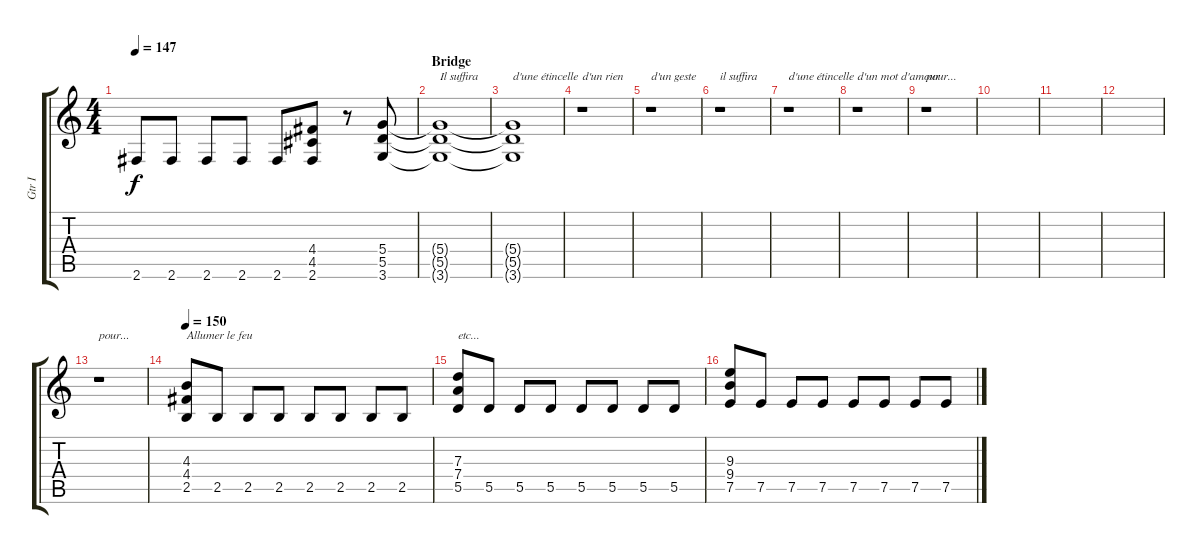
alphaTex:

\track ("Gtr I" "Gtr I") {instrument distortionguitar}
\staff {score tabs}
\tuning (E4 B3 G3 D3 A2 E2) {hide}
\ts (4 4)
\tempo 147
\clef g2
\ks c
2.6.8{dy f} 2.6.8 2.6.8 2.6.8 2.6.8 (4.4 4.5 2.6).8 r.8 (5.4 5.5 3.6).8 |
\section ("" "Bridge")
(5.4{t} 5.5{t} 3.6{t}).1{txt "Il suffira" volume 0} |
(5.4{t} 5.5{t} 3.6{t}).1{txt "d'une étincelle"} |
r.1{txt "d'un rien " volume 13} |
r.1{txt "d'un geste"} |
r.1{txt "il suffira"} |
r.1{txt "d'une étincelle"} |
r.1{txt "d'un mot d'amour"} |
r.1{txt "pour..."} |
|
|
|
r.1{txt "pour..."} |
\tempo 150
(4.3 4.4 2.5).8{txt "Allumer le feu" volume 10} 2.5.8 2.5.8 2.5.8 2.5.8 2.5.8 2.5.8 2.5.8 |
(7.3 7.4 5.5).8{txt "etc..."} 5.5.8 5.5.8 5.5.8 5.5.8 5.5.8 5.5.8 5.5.8 |
(9.3 9.4 7.5).8 7.5.8 7.5.8 7.5.8 7.5.8 7.5.8 7.5.8 7.5.8
